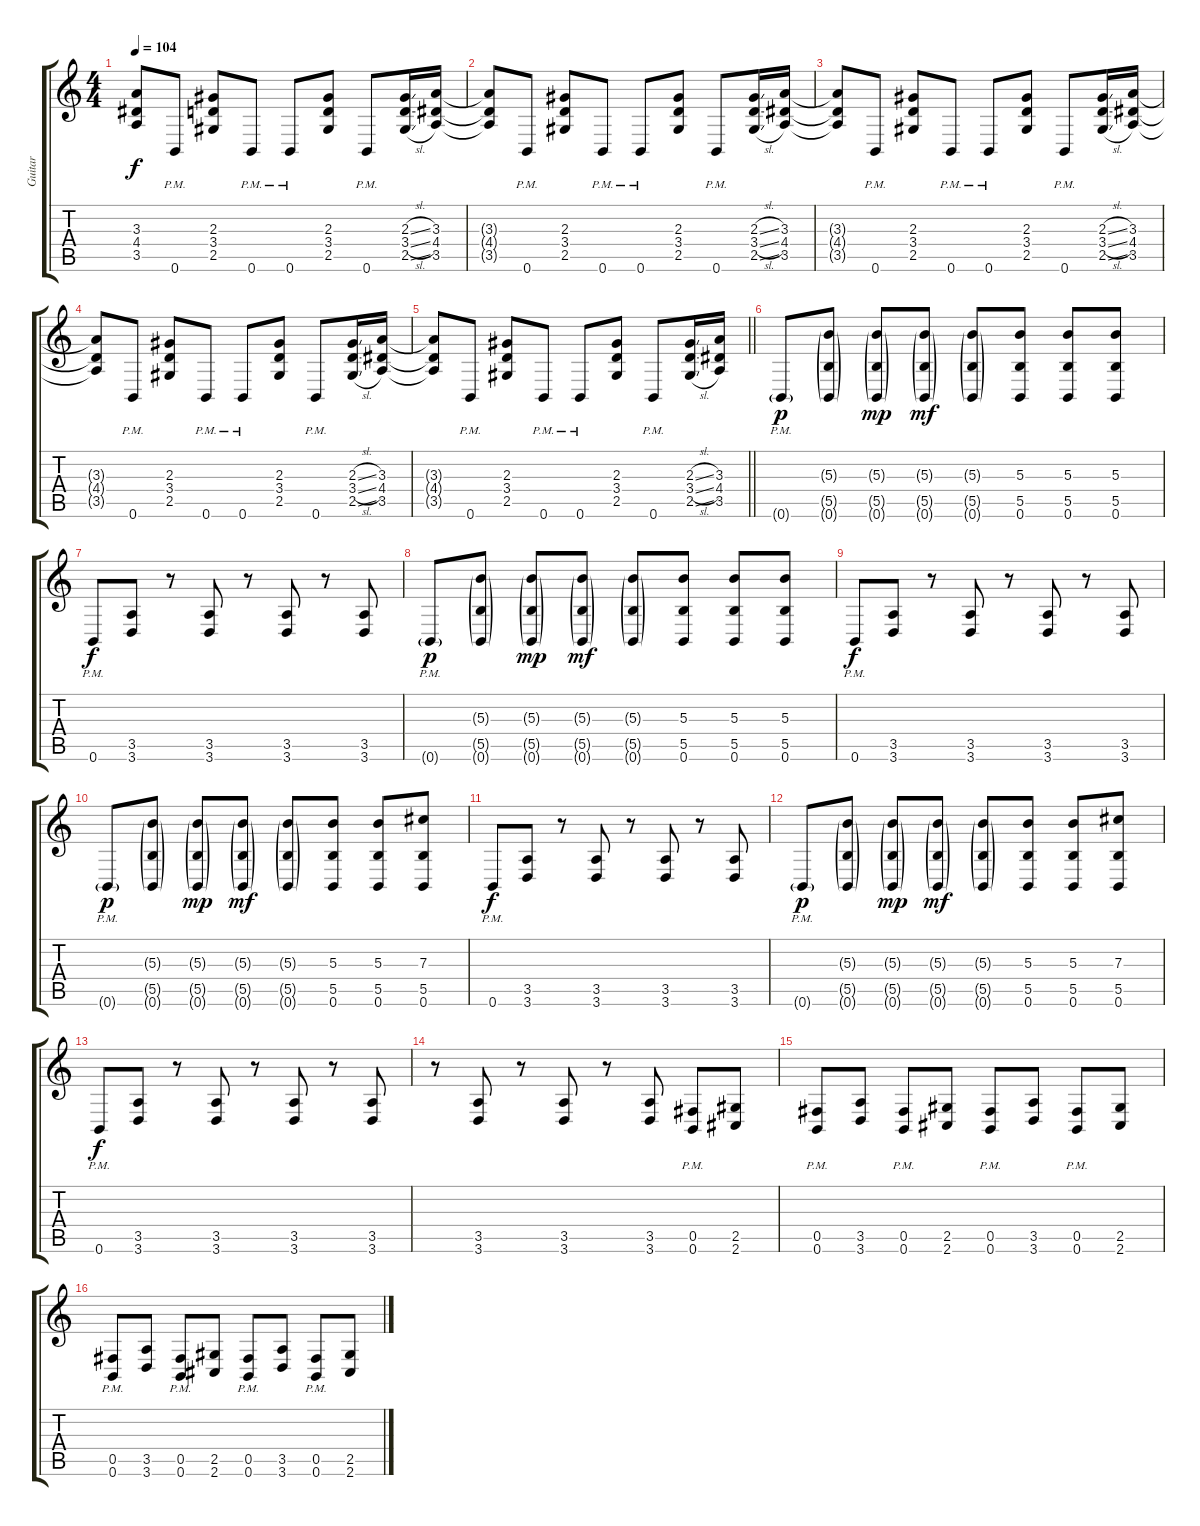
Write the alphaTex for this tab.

\track ("Guitar" "Guitar") {instrument acousticguitarsteel}
\staff {score tabs}
\tuning (Eb4 B3 Gb3 B2 Gb2 B1) {hide}
\ts (4 4)
\tempo 104
\clef g2
\ks c
(3.3{t} 4.4{t} 3.5{t}).8{dy f} 0.6{pm}.8 (2.3 3.4 2.5).8 0.6{pm}.8 0.6{pm}.8 (2.3 3.4 2.5).8 0.6{pm}.8 (2.3{sl} 3.4{sl} 2.5{sl}).16 (3.3 4.4 3.5).16 |
(3.3{t} 4.4{t} 3.5{t}).8 0.6{pm}.8 (2.3 3.4 2.5).8 0.6{pm}.8 0.6{pm}.8 (2.3 3.4 2.5).8 0.6{pm}.8 (2.3{sl} 3.4{sl} 2.5{sl}).16 (3.3 4.4 3.5).16 |
(3.3{t} 4.4{t} 3.5{t}).8 0.6{pm}.8 (2.3 3.4 2.5).8 0.6{pm}.8 0.6{pm}.8 (2.3 3.4 2.5).8 0.6{pm}.8 (2.3{sl} 3.4{sl} 2.5{sl}).16 (3.3 4.4 3.5).16 |
(3.3{t} 4.4{t} 3.5{t}).8 0.6{pm}.8 (2.3 3.4 2.5).8 0.6{pm}.8 0.6{pm}.8 (2.3 3.4 2.5).8 0.6{pm}.8 (2.3{sl} 3.4{sl} 2.5{sl}).16 (3.3 4.4 3.5).16 |
\barLineRight lightlight
(3.3{t} 4.4{t} 3.5{t}).8 0.6{pm}.8 (2.3 3.4 2.5).8 0.6{pm}.8 0.6{pm}.8 (2.3 3.4 2.5).8 0.6{pm}.8 (2.3{sl} 3.4{sl} 2.5{sl}).16 (3.3 4.4 3.5).16 |
\section ("" "")
0.6{g pm}.8{dy p} (5.3{g} 5.5{g} 0.6{g}).8 (5.3{g} 5.5{g} 0.6{g}).8{dy mp} (5.3{g} 5.5{g} 0.6{g}).8{dy mf} (5.3{g} 5.5{g} 0.6{g}).8 (5.3 5.5 0.6).8 (5.3 5.5 0.6).8 (5.3 5.5 0.6).8 |
0.6{pm}.8{dy f} (3.5 3.6).8 r.8 (3.5 3.6).8 r.8 (3.5 3.6).8 r.8 (3.5 3.6).8 |
0.6{g pm}.8{dy p} (5.3{g} 5.5{g} 0.6{g}).8 (5.3{g} 5.5{g} 0.6{g}).8{dy mp} (5.3{g} 5.5{g} 0.6{g}).8{dy mf} (5.3{g} 5.5{g} 0.6{g}).8 (5.3 5.5 0.6).8 (5.3 5.5 0.6).8 (5.3 5.5 0.6).8 |
0.6{pm}.8{dy f} (3.5 3.6).8 r.8 (3.5 3.6).8 r.8 (3.5 3.6).8 r.8 (3.5 3.6).8 |
0.6{g pm}.8{dy p} (5.3{g} 5.5{g} 0.6{g}).8 (5.3{g} 5.5{g} 0.6{g}).8{dy mp} (5.3{g} 5.5{g} 0.6{g}).8{dy mf} (5.3{g} 5.5{g} 0.6{g}).8 (5.3 5.5 0.6).8 (5.3 5.5 0.6).8 (7.3 5.5 0.6).8 |
0.6{pm}.8{dy f} (3.5 3.6).8 r.8 (3.5 3.6).8 r.8 (3.5 3.6).8 r.8 (3.5 3.6).8 |
0.6{g pm}.8{dy p} (5.3{g} 5.5{g} 0.6{g}).8 (5.3{g} 5.5{g} 0.6{g}).8{dy mp} (5.3{g} 5.5{g} 0.6{g}).8{dy mf} (5.3{g} 5.5{g} 0.6{g}).8 (5.3 5.5 0.6).8 (5.3 5.5 0.6).8 (7.3 5.5 0.6).8 |
0.6{pm}.8{dy f} (3.5 3.6).8 r.8 (3.5 3.6).8 r.8 (3.5 3.6).8 r.8 (3.5 3.6).8 |
r.8 (3.5 3.6).8 r.8 (3.5 3.6).8 r.8 (3.5 3.6).8 (0.5{pm} 0.6{pm}).8 (2.5 2.6).8 |
(0.5{pm} 0.6{pm}).8 (3.5 3.6).8 (0.5{pm} 0.6{pm}).8 (2.5 2.6).8 (0.5{pm} 0.6{pm}).8 (3.5 3.6).8 (0.5{pm} 0.6{pm}).8 (2.5 2.6).8 |
(0.5{pm} 0.6{pm}).8 (3.5 3.6).8 (0.5{pm} 0.6{pm}).8 (2.5 2.6).8 (0.5{pm} 0.6{pm}).8 (3.5 3.6).8 (0.5{pm} 0.6{pm}).8 (2.5 2.6).8
